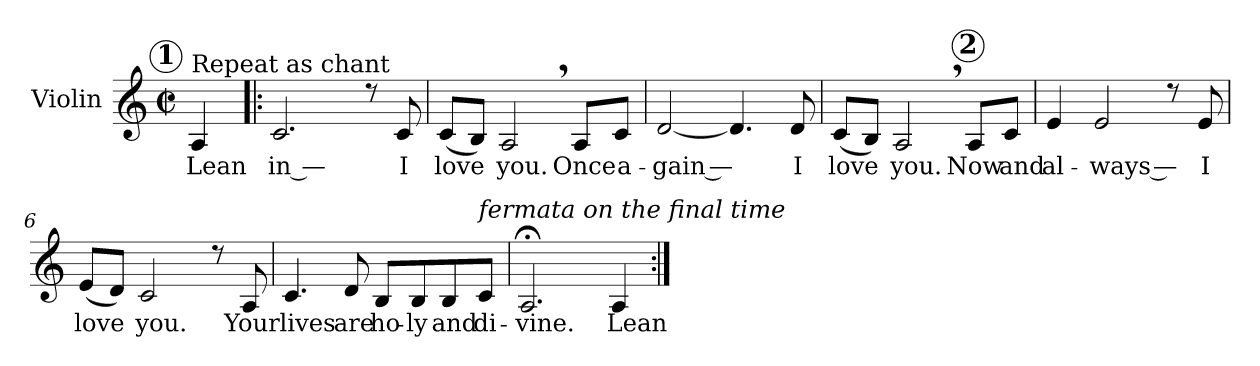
**kern	**text
*part1	*part1
*staff1	*staff1
*I"Violin	*
*I'Vln.	*
*clefG2	*
*k[]	*
*M2/2	*
*met(c|)	*
*MM120	*
!!LO:REH:place=s1:a:enc=circle:t=1
=	=
!LO:TX:a:t=Repeat as chant	!
4A/	Lean
=1!|:	=1!|:
2.c/	in —
8rcc	.
8c/	I
=2	=2
(<8c/L	love
8B/J)	.
2A,/	you.
8A/L	Once
8c/J	a-
=3	=3
[2d/	-gain —
4.d/]	.
8d/	I
!!LO:REH:place=s1:a:enc=circle:t=2:qo=3
=4	=4
(<8c/L	love
8B/J)	.
2A,/	you.
8A/L	Now
8c/J	and
=5	=5
4e/	al-
2e/	-ways —
8rcc	.
8e/	I
=6	=6
(<8e/L	love
8d/J)	.
2c/	you.
8rcc	.
8A/	Your
=7	=7
4.c/	lives
8d/	are
8B/L	ho-
8B/	-ly
8B/	and
!LO:TX:a:i:t=fermata on the final time	!
8c/J	di-
=8	=8
2.A;</	-vine.
4A/	Lean
=:|!	=:|!
*-	*-
